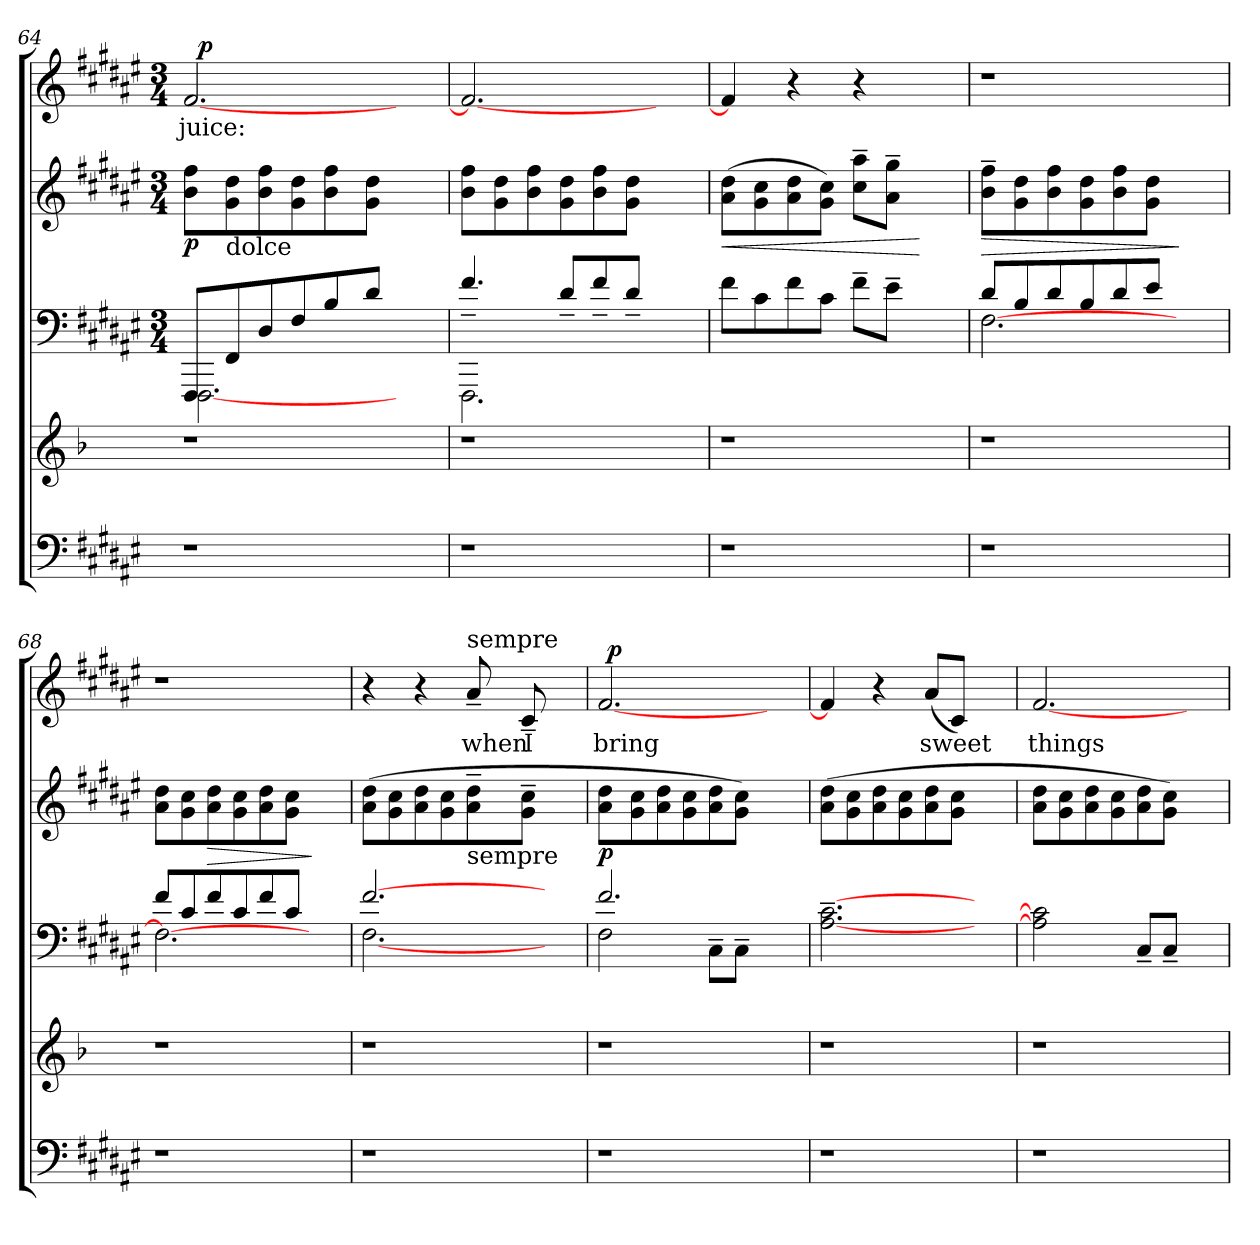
**kern	**kern	**kern	**kern	**dynam	**kern	**text	**dynam
*part4	*part3	*part2	*part2	*part2	*part1	*part1	*part1
*staff5	*staff4	*staff3	*staff2	*staff2/3	*staff1	*staff1	*staff1
*clefF4	*clefG2	*clefF4	*clefG2	*	*clefG2	*	*
*k[f#c#g#d#a#e#]	*k[b-]	*k[f#c#g#d#a#e#]	*k[f#c#g#d#a#e#]	*	*k[f#c#g#d#a#e#]	*	*
*F#:	*F:	*F#:	*F#:	*	*F#:	*	*
*	*	*M3/4	*M3/4	*	*M3/4	*	*
=64	=64	=64	=64	=64	=64	=64	=64
*	*	*^	*	*	*	*	*
!	!	!	!	!	!LO:DY:b	!	!LO:LY:b	!
*	*	*	*	*	*	*^	*	*
1r	1r	8FFF#/L	[<2.FFF#\	(>8b\ 8ff#\L	p	[<2.f#/	32ryy	juice:	.
!	!	!	!	!	!	!	!	!	!LO:DY:a
.	.	.	.	.	.	.	2ryy	.	p
!	!	!	!	!LO:TX:b:t=dolce	!	!	!	!	!
.	.	8FF#/	.	8g#\ 8dd#\	.	.	.	.	.
.	.	8D#/	.	8b\ 8ff#\	.	.	.	.	.
.	.	8F#/	.	8g#\ 8dd#\	.	.	.	.	.
.	.	8B/	.	8b\ 8ff#\	.	.	.	.	.
.	.	.	.	.	.	.	4...ryy	.	.
.	.	8d#/J)	.	8g#\ 8dd#\J	.	.	.	.	.
.	.	4ryy	4ryy	4ryy	.	4ryy	.	.	.
*	*	*	*	*	*	*v	*v	*	*
=65	=65	=65	=65	=65	=65	=65	=65	=65
1r	1r	2.FFF#\	4.f#~>/	8b\ 8ff#\L	.	2.f#/_	.	.
.	.	.	.	8g#\ 8dd#\	.	.	.	.
.	.	.	.	8b\ 8ff#\	.	.	.	.
.	.	.	8d#~>/L	8g#\ 8dd#\	.	.	.	.
.	.	.	8f#~>/	8b\ 8ff#\	.	.	.	.
.	.	.	8d#~>/J	(8g#\ 8dd#\J	.	.	.	.
.	.	4ryy	4ryy	4ryy	.	4ryy	.	.
=66	=66	=66	=66	=66	=66	=66	=66	=66
!	!	!	!	!	!LO:HP:b	!	!	!
*	*	*v	*v	*	*	*	*	*
1r	1r	8f#\L	(>8a#\ 8dd#\L	<	4f#/]	.	.
.	.	8c#\)	8g#\ 8cc#\	.	.	.	.
.	.	8f#\	8a#\ 8dd#\	.	4r	.	.
.	.	8c#\J	8g#\ 8cc#\J)	.	.	.	.
.	.	8f#~>\L	(<8cc#\~> 8aa#\~>L	.	4r	.	.
.	.	8e#~>\J	8a#\~> 8gg#\~>J	.	.	.	.
.	.	4ryy	4ryy	[	4ryy	.	.
=67	=67	=67	=67	=67	=67	=67	=67
*	*	*^	*	*	*	*	*
!	!	!	!	!	!LO:HP:b	!LO:N:vis=1	!	!
1r	1r	[<2.F#\	8d#/L	8b\~> 8ff#\~>L	>	2.r	.	.
.	.	.	8B/	8g#\ 8dd#\	.	.	.	.
.	.	.	8d#/	8b\ 8ff#\	.	.	.	.
.	.	.	8B/	8g#\ 8dd#\	.	.	.	.
.	.	.	8d#/	8b\ 8ff#\	.	.	.	.
.	.	.	8e#/J	(8g#\ 8dd#\J	.	.	.	.
.	.	4ryy	4ryy	4ryy	]	4ryy	.	.
!!LO:LB:g=z
=68	=68	=68	=68	=68	=68	=68	=68	=68
!	!	!	!	!	!	!LO:N:vis=1	!	!
1r	1r	2.F#\_	8f#/L	8a#\ 8dd#\L	.	2.r	.	.
.	.	.	8c#/	8g#\ 8cc#\	.	.	.	.
!	!	!	!	!	!LO:HP:b	!	!	!
.	.	.	8f#/	8a#\ 8dd#\	>	.	.	.
.	.	.	8c#/	8g#\ 8cc#\	.	.	.	.
.	.	.	8f#/	8a#\ 8dd#\	.	.	.	.
.	.	.	8c#/J	8g#\ 8cc#\J	.	.	.	.
.	.	4ryy	4ryy	4ryy	]	4ryy	.	.
=69	=69	=69	=69	=69	=69	=69	=69	=69
1r	1r	[>2.f#/	[<2.F#\	(>8a#\ 8dd#\L	.	4r	.	.
.	.	.	.	8g#\ 8cc#\	.	.	.	.
.	.	.	.	8a#\ 8dd#\	.	4r	.	.
.	.	.	.	8g#\ 8cc#\	.	.	.	.
!	!	!	!	!	!	!LO:TX:a:t=sempre	!	!
!	!	!	!	!LO:TX:b:t=sempre	!	!	!	!
!	!	!	!	!	!	!	!LO:LY:b	!
.	.	.	.	8a#\~> 8dd#\~>	.	8a#~</	when	.
!	!	!	!	!	!	!	!LO:LY:b	!
.	.	.	.	8g#\~> 8cc#\~>J	.	8c#~</	I	.
.	.	4ryy	4ryy	4ryy	.	4ryy	.	.
=70	=70	=70	=70	=70	=70	=70	=70	=70
!	!	!	!	!	!LO:DY:a=2	!	!LO:LY:b	!
*	*	*	*	*	*	*^	*	*
1r	1r	2F#\	2.f#/	8a#\ 8dd#\L	p	[<2.f#/	48ryy	bring	.
!	!	!	!	!	!	!	!	!	!LO:DY:a
.	.	.	.	.	.	.	3%2ryy	.	p
.	.	.	.	8g#\ 8cc#\	.	.	.	.	.
.	.	.	.	8a#\ 8dd#\	.	.	.	.	.
.	.	.	.	8g#\ 8cc#\	.	.	.	.	.
.	.	8C#~<\L	.	8a#\ 8dd#\	.	.	.	.	.
.	.	8C#~<\J	.	8g#\ 8cc#\J)	.	.	.	.	.
.	.	.	.	.	.	.	6...ryy	.	.
.	.	4ryy	4ryy	4ryy	.	4ryy	.	.	.
*	*	*v	*v	*	*	*v	*v	*	*
=71	=71	=71	=71	=71	=71	=71	=71
1r	1r	[<2.A#\~> [>2.c#\~>	(>8a#\ 8dd#\L	.	4f#/]	.	.
.	.	.	8g#\ 8cc#\	.	.	.	.
.	.	.	8a#\ 8dd#\	.	4r	.	.
.	.	.	8g#\ 8cc#\	.	.	.	.
!	!	!	!	!	!	!LO:LY:b	!
.	.	.	8a#\ 8dd#\	.	(<8a#/L	sweet	.
.	.	.	8g#\ 8cc#\J	.	8c#/J)	.	.
.	.	4ryy	4ryy	.	4ryy	.	.
=72	=72	=72	=72	=72	=72	=72	=72
!	!	!	!	!	!	!LO:LY:b	!
1r	1r	2A#\] 2c#\]	8a#\ 8dd#\L	.	[<2.f#/	things	.
.	.	.	8g#\ 8cc#\	.	.	.	.
.	.	.	8a#\ 8dd#\	.	.	.	.
.	.	.	8g#\ 8cc#\	.	.	.	.
.	.	8C#~</L	8a#\ 8dd#\	.	.	.	.
.	.	8C#~</J	8g#\ 8cc#\J)	.	.	.	.
.	.	4ryy	4ryy	.	4ryy	.	.
=	=	=	=	=	=	=	=
*-	*-	*-	*-	*-	*-	*-	*-
